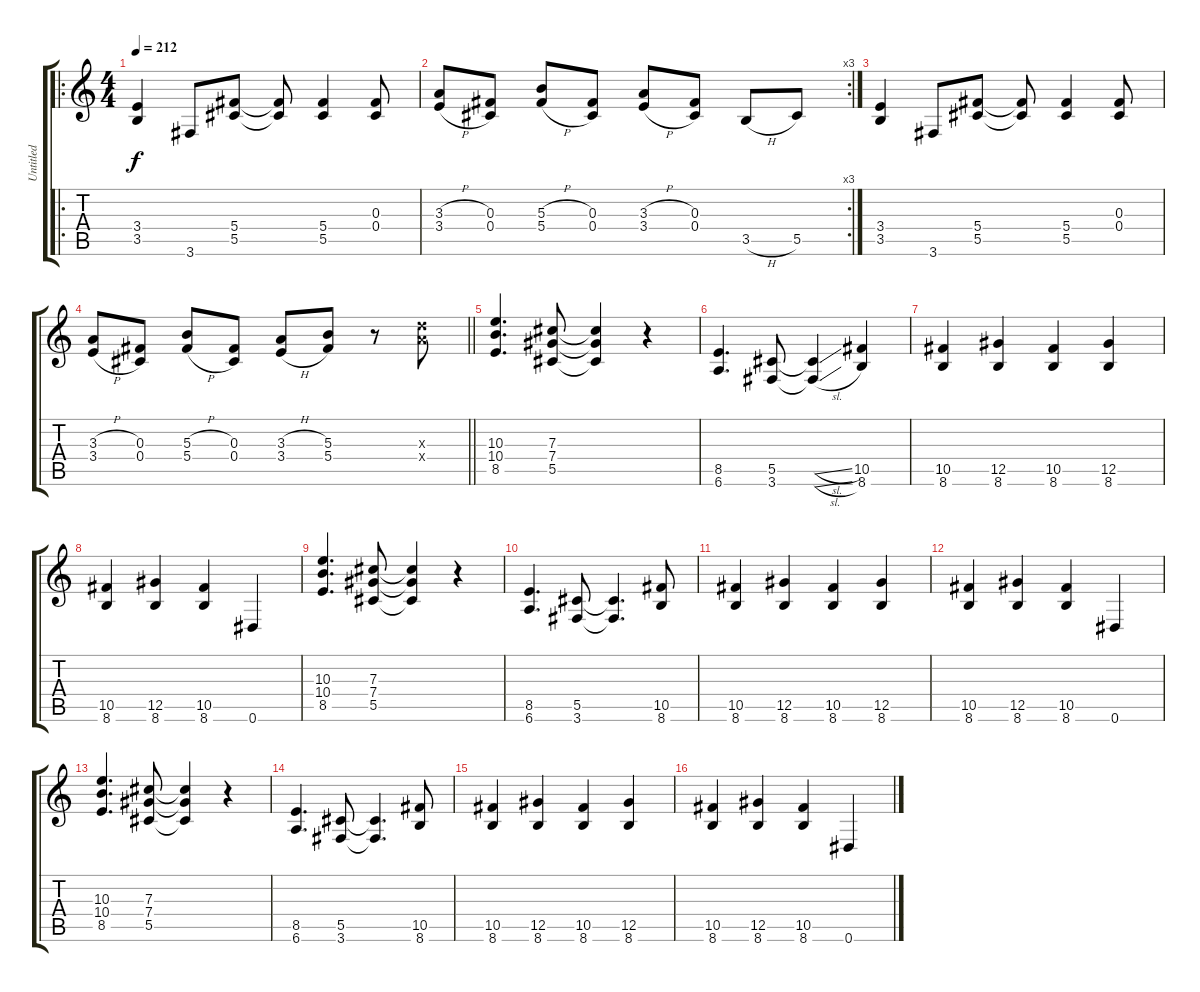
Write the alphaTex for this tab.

\track ("Untitled" "Untitled") {instrument distortionguitar}
\staff {score tabs}
\tuning (Eb4 Bb3 Gb3 Db3 Ab2 Eb2) {hide}
\ro
\ts (4 4)
\tempo 212
\clef g2
\ks c
(3.4 3.5).4{dy f} 3.6.8 (5.4 5.5).8 (5.4{t} 5.5{t}).8 (5.4 5.5).4 (0.3 0.4).8 |
\rc 3
(3.3{h} 3.4{h}).8 (0.3 0.4).8 (5.3{h} 5.4{h}).8 (0.3 0.4).8 (3.3{h} 3.4{h}).8 (0.3 0.4).8 3.5{h}.8 5.5.8 |
(3.4 3.5).4 3.6.8 (5.4 5.5).8 (5.4{t} 5.5{t}).8 (5.4 5.5).4 (0.3 0.4).8 |
\barLineRight lightlight
(3.3{h} 3.4{h}).8 (0.3 0.4).8 (5.3{h} 5.4{h}).8 (0.3 0.4).8 (3.3{h} 3.4{h}).8 (5.3 5.4).8 r.8 (8.3{x} 8.4{x}).8 |
(10.3 10.4 8.5).4{d} (7.3 7.4 5.5).8 (7.3{t} 7.4{t} 5.5{t}).4 r.4 |
(8.5 6.6).4{d} (5.5 3.6).8 (5.5{sl t} 3.6{sl t}).4 (10.5 8.6).4 |
(10.5 8.6).4 (12.5 8.6).4 (10.5 8.6).4 (12.5 8.6).4 |
(10.5 8.6).4 (12.5 8.6).4 (10.5 8.6).4 0.6.4 |
(10.3 10.4 8.5).4{d} (7.3 7.4 5.5).8 (7.3{t} 7.4{t} 5.5{t}).4 r.4 |
(8.5 6.6).4{d} (5.5 3.6).8 (5.5{t} 3.6{t}).4{d} (10.5 8.6).8 |
(10.5 8.6).4 (12.5 8.6).4 (10.5 8.6).4 (12.5 8.6).4 |
(10.5 8.6).4 (12.5 8.6).4 (10.5 8.6).4 0.6.4 |
(10.3 10.4 8.5).4{d} (7.3 7.4 5.5).8 (7.3{t} 7.4{t} 5.5{t}).4 r.4 |
(8.5 6.6).4{d} (5.5 3.6).8 (5.5{t} 3.6{t}).4{d} (10.5 8.6).8 |
(10.5 8.6).4 (12.5 8.6).4 (10.5 8.6).4 (12.5 8.6).4 |
(10.5 8.6).4 (12.5 8.6).4 (10.5 8.6).4 0.6.4
